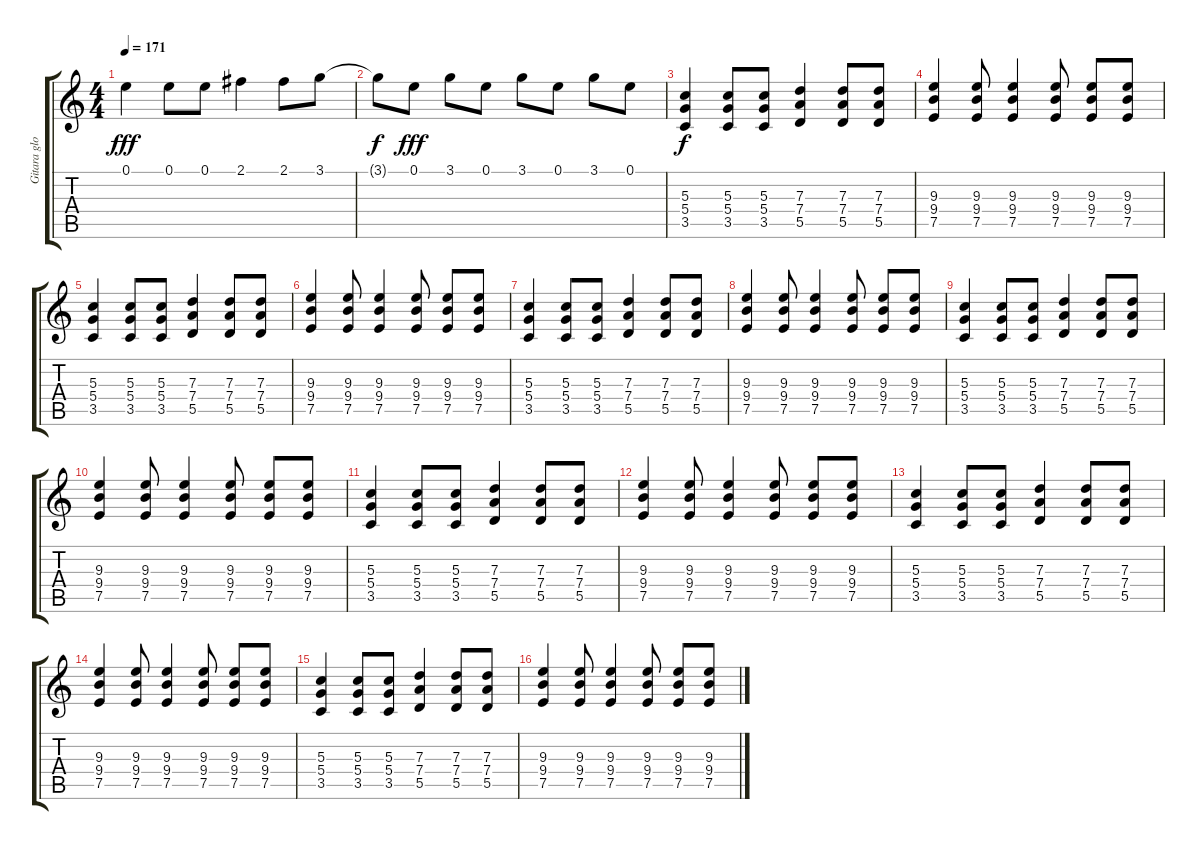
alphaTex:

\track ("Gitara glowna" "Gitara glo") {instrument electricguitarclean}
\staff {score tabs}
\tuning (E4 B3 G3 D3 A2 E2) {hide}
\ts (4 4)
\tempo 171
\clef g2
\ks c
0.1.4{dy fff instrument electricguitarclean} 0.1.8 0.1.8 2.1.4 2.1.8 3.1.8 |
3.1{t}.8{dy f} 0.1.8{dy fff} 3.1.8 0.1.8 3.1.8 0.1.8 3.1.8 0.1.8 |
(5.3 5.4 3.5).4{dy f volume 11} (5.3 5.4 3.5).8 (5.3 5.4 3.5).8 (7.3 7.4 5.5).4 (7.3 7.4 5.5).8 (7.3 7.4 5.5).8 |
(9.3 9.4 7.5).4 (9.3 9.4 7.5).8 (9.3 9.4 7.5).4 (9.3 9.4 7.5).8 (9.3 9.4 7.5).8 (9.3 9.4 7.5).8 |
(5.3 5.4 3.5).4 (5.3 5.4 3.5).8 (5.3 5.4 3.5).8 (7.3 7.4 5.5).4 (7.3 7.4 5.5).8 (7.3 7.4 5.5).8 |
(9.3 9.4 7.5).4 (9.3 9.4 7.5).8 (9.3 9.4 7.5).4 (9.3 9.4 7.5).8 (9.3 9.4 7.5).8 (9.3 9.4 7.5).8 |
(5.3 5.4 3.5).4 (5.3 5.4 3.5).8 (5.3 5.4 3.5).8 (7.3 7.4 5.5).4 (7.3 7.4 5.5).8 (7.3 7.4 5.5).8 |
(9.3 9.4 7.5).4 (9.3 9.4 7.5).8 (9.3 9.4 7.5).4 (9.3 9.4 7.5).8 (9.3 9.4 7.5).8 (9.3 9.4 7.5).8 |
(5.3 5.4 3.5).4 (5.3 5.4 3.5).8 (5.3 5.4 3.5).8 (7.3 7.4 5.5).4 (7.3 7.4 5.5).8 (7.3 7.4 5.5).8 |
(9.3 9.4 7.5).4 (9.3 9.4 7.5).8 (9.3 9.4 7.5).4 (9.3 9.4 7.5).8 (9.3 9.4 7.5).8 (9.3 9.4 7.5).8 |
(5.3 5.4 3.5).4 (5.3 5.4 3.5).8 (5.3 5.4 3.5).8 (7.3 7.4 5.5).4 (7.3 7.4 5.5).8 (7.3 7.4 5.5).8 |
(9.3 9.4 7.5).4 (9.3 9.4 7.5).8 (9.3 9.4 7.5).4 (9.3 9.4 7.5).8 (9.3 9.4 7.5).8 (9.3 9.4 7.5).8 |
(5.3 5.4 3.5).4 (5.3 5.4 3.5).8 (5.3 5.4 3.5).8 (7.3 7.4 5.5).4 (7.3 7.4 5.5).8 (7.3 7.4 5.5).8 |
(9.3 9.4 7.5).4 (9.3 9.4 7.5).8 (9.3 9.4 7.5).4 (9.3 9.4 7.5).8 (9.3 9.4 7.5).8 (9.3 9.4 7.5).8 |
(5.3 5.4 3.5).4 (5.3 5.4 3.5).8 (5.3 5.4 3.5).8 (7.3 7.4 5.5).4 (7.3 7.4 5.5).8 (7.3 7.4 5.5).8 |
(9.3 9.4 7.5).4 (9.3 9.4 7.5).8 (9.3 9.4 7.5).4 (9.3 9.4 7.5).8 (9.3 9.4 7.5).8 (9.3 9.4 7.5).8
